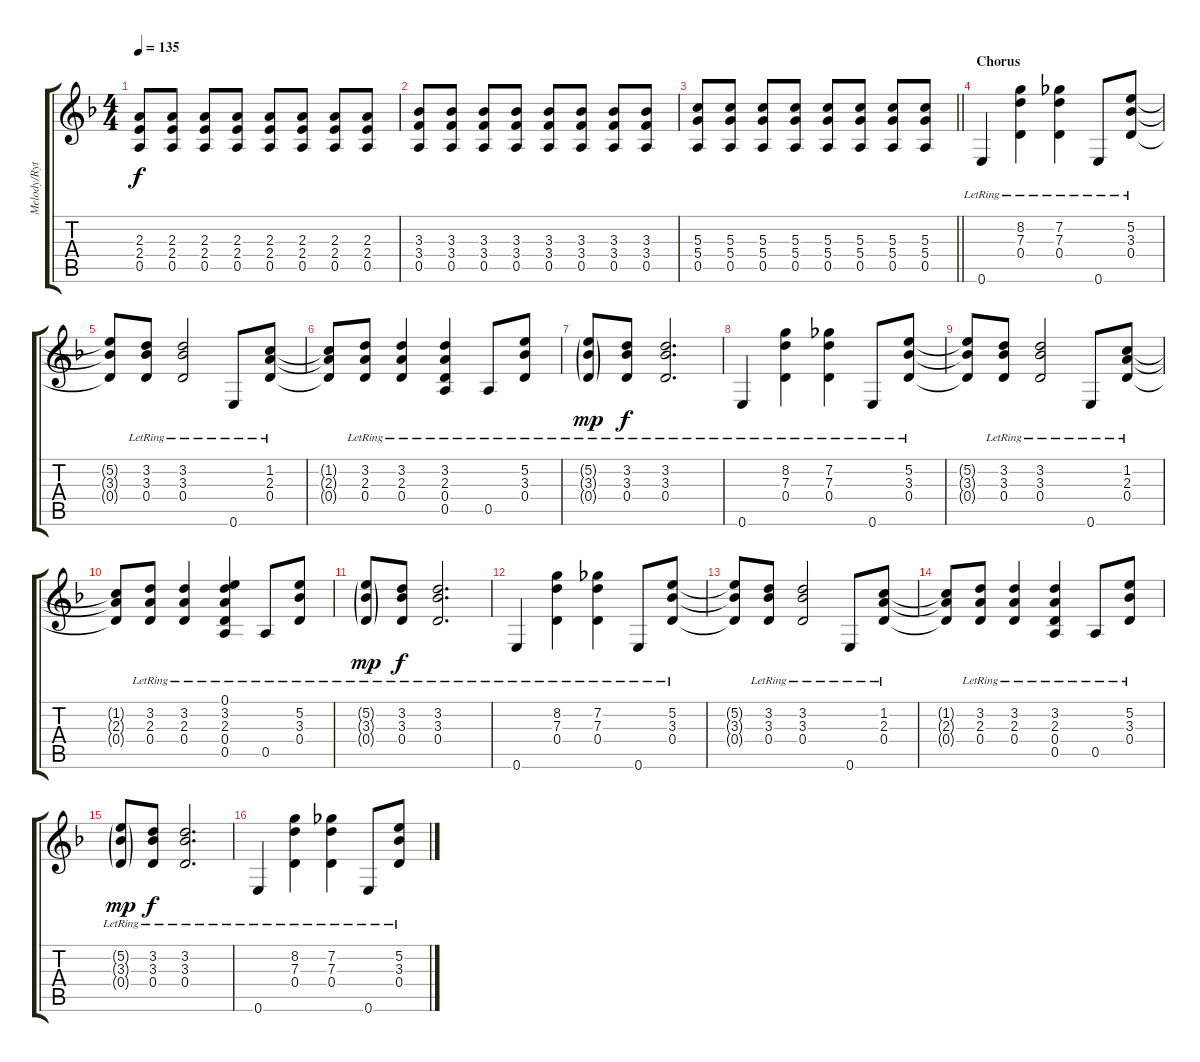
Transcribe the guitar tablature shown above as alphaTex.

\track ("Melody/Rythem #2" "Melody/Ryt") {instrument distortionguitar bank 125}
\staff {score tabs}
\tuning (E4 B3 G3 D3 A2 E2) {hide}
\ts (4 4)
\tempo 135
\clef g2
\ks f
(2.3 2.4 0.5).8{dy f} (2.3 2.4 0.5).8 (2.3 2.4 0.5).8 (2.3 2.4 0.5).8 (2.3 2.4 0.5).8 (2.3 2.4 0.5).8 (2.3 2.4 0.5).8 (2.3 2.4 0.5).8 |
(3.3 3.4 0.5).8 (3.3 3.4 0.5).8 (3.3 3.4 0.5).8 (3.3 3.4 0.5).8 (3.3 3.4 0.5).8 (3.3 3.4 0.5).8 (3.3 3.4 0.5).8 (3.3 3.4 0.5).8 |
\barLineRight lightlight
(5.3 5.4 0.5).8 (5.3 5.4 0.5).8 (5.3 5.4 0.5).8 (5.3 5.4 0.5).8 (5.3 5.4 0.5).8 (5.3 5.4 0.5).8 (5.3 5.4 0.5).8 (5.3 5.4 0.5).8 |
\section ("" "Chorus")
0.6{lr}.4 (8.2{lr} 7.3{lr} 0.4{lr}).4 (7.2{lr} 7.3{lr} 0.4{lr}).4 0.6{lr}.8 (5.2{lr} 3.3{lr} 0.4{lr}).8 |
(5.2{t} 3.3{t} 0.4{t}).8 (3.2{lr} 3.3{lr} 0.4{lr}).8 (3.2{lr} 3.3{lr} 0.4{lr}).2 0.6{lr}.8 (1.2{lr} 2.3{lr} 0.4{lr}).8 |
(1.2{t} 2.3{t} 0.4{t}).8 (3.2{lr} 2.3{lr} 0.4{lr}).8 (3.2{lr} 2.3{lr} 0.4{lr}).4 (3.2{lr} 2.3{lr} 0.4{lr} 0.5{lr}).4 0.5{lr}.8 (5.2{lr} 3.3{lr} 0.4{lr}).8 |
(5.2{g lr} 3.3{g lr} 0.4{g lr}).8{dy mp} (3.2{lr} 3.3{lr} 0.4{lr}).8{dy f} (3.2{lr} 3.3{lr} 0.4{lr}).2{d} |
0.6{lr}.4 (8.2{lr} 7.3{lr} 0.4{lr}).4 (7.2{lr} 7.3{lr} 0.4{lr}).4 0.6{lr}.8 (5.2{lr} 3.3{lr} 0.4{lr}).8 |
(5.2{t} 3.3{t} 0.4{t}).8 (3.2{lr} 3.3{lr} 0.4{lr}).8 (3.2{lr} 3.3{lr} 0.4{lr}).2 0.6{lr}.8 (1.2{lr} 2.3{lr} 0.4{lr}).8 |
(1.2{t} 2.3{t} 0.4{t}).8 (3.2{lr} 2.3{lr} 0.4{lr}).8 (3.2{lr} 2.3{lr} 0.4{lr}).4 (0.1{lr} 3.2{lr} 2.3{lr} 0.4{lr} 0.5{lr}).4 0.5{lr}.8 (5.2{lr} 3.3{lr} 0.4{lr}).8 |
(5.2{g lr} 3.3{g lr} 0.4{g lr}).8{dy mp} (3.2{lr} 3.3{lr} 0.4{lr}).8{dy f} (3.2{lr} 3.3{lr} 0.4{lr}).2{d} |
0.6{lr}.4 (8.2{lr} 7.3{lr} 0.4{lr}).4 (7.2{lr} 7.3{lr} 0.4{lr}).4 0.6{lr}.8 (5.2{lr} 3.3{lr} 0.4{lr}).8 |
(5.2{t} 3.3{t} 0.4{t}).8 (3.2{lr} 3.3{lr} 0.4{lr}).8 (3.2{lr} 3.3{lr} 0.4{lr}).2 0.6{lr}.8 (1.2{lr} 2.3{lr} 0.4{lr}).8 |
(1.2{t} 2.3{t} 0.4{t}).8 (3.2{lr} 2.3{lr} 0.4{lr}).8 (3.2{lr} 2.3{lr} 0.4{lr}).4 (3.2{lr} 2.3{lr} 0.4{lr} 0.5{lr}).4 0.5{lr}.8 (5.2{lr} 3.3{lr} 0.4{lr}).8 |
(5.2{g lr} 3.3{g lr} 0.4{g lr}).8{dy mp} (3.2{lr} 3.3{lr} 0.4{lr}).8{dy f} (3.2{lr} 3.3{lr} 0.4{lr}).2{d} |
0.6{lr}.4 (8.2{lr} 7.3{lr} 0.4{lr}).4 (7.2{lr} 7.3{lr} 0.4{lr}).4 0.6{lr}.8 (5.2{lr} 3.3{lr} 0.4{lr}).8
